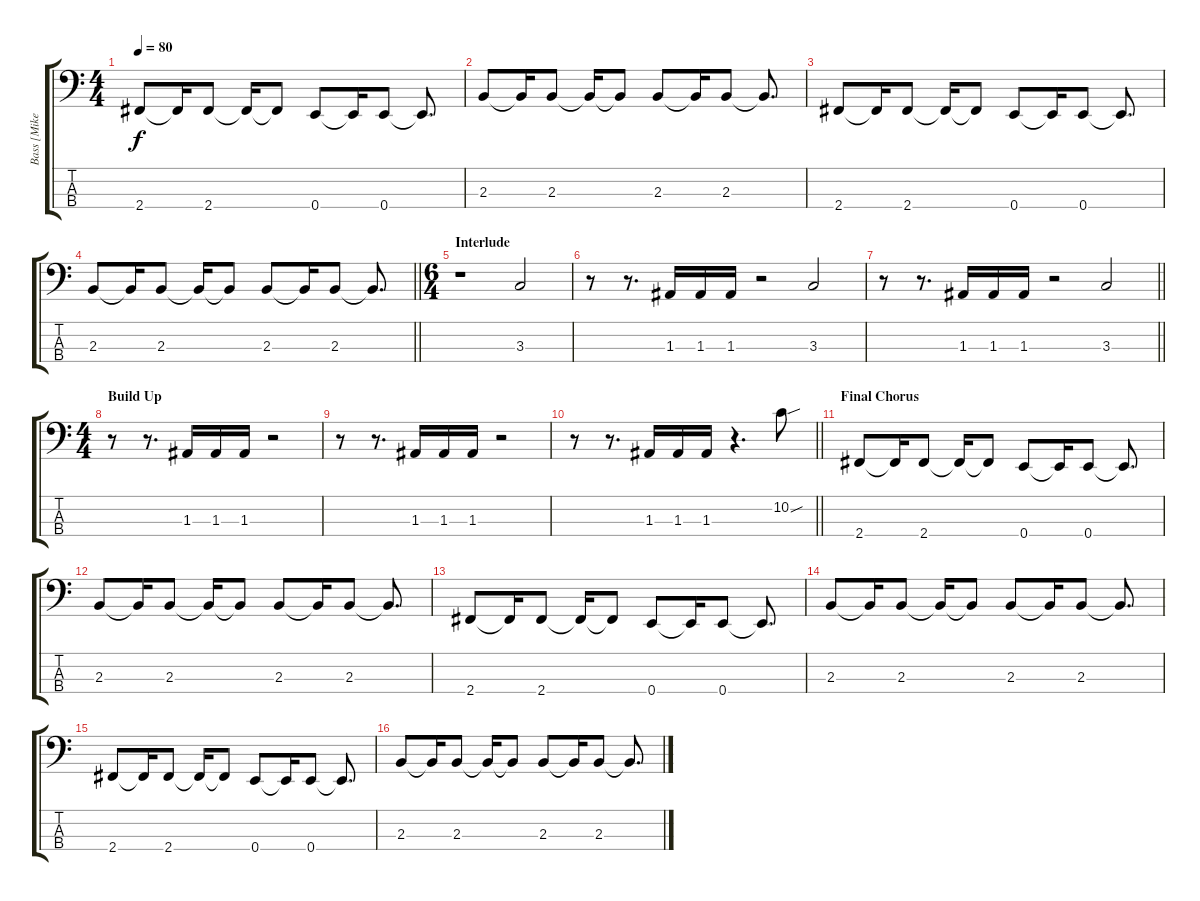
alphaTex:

\track ("Bass [Mike Hunter]" "Bass [Mike") {instrument electricbassfinger}
\staff {score tabs}
\tuning (G2 D2 A1 E1) {hide}
\ts (4 4)
\tempo 80
\clef f4
\ks c
2.4.8{dy f} 2.4{t}.16 2.4.8 2.4{t}.16 2.4{t}.8 0.4.8 0.4{t}.16 0.4.8 0.4{t}.8{d} |
2.3.8 2.3{t}.16 2.3.8 2.3{t}.16 2.3{t}.8 2.3.8 2.3{t}.16 2.3.8 2.3{t}.8{d} |
2.4.8 2.4{t}.16 2.4.8 2.4{t}.16 2.4{t}.8 0.4.8 0.4{t}.16 0.4.8 0.4{t}.8{d} |
\barLineRight lightlight
2.3.8 2.3{t}.16 2.3.8 2.3{t}.16 2.3{t}.8 2.3.8 2.3{t}.16 2.3.8 2.3{t}.8{d} |
\ts (6 4)
\section ("" "Interlude")
r.1 3.3.2 |
r.8 r.8{d} 1.3.16 1.3.16 1.3.16 r.2 3.3.2 |
\barLineRight lightlight
r.8 r.8{d} 1.3.16 1.3.16 1.3.16 r.2 3.3.2 |
\ts (4 4)
\section ("" "Build Up")
r.8 r.8{d} 1.3.16 1.3.16 1.3.16 r.2 |
r.8 r.8{d} 1.3.16 1.3.16 1.3.16 r.2 |
\barLineRight lightlight
r.8 r.8{d} 1.3.16 1.3.16 1.3.16 r.4{d} 10.2{sou}.8 |
\section ("" "Final Chorus")
2.4.8 2.4{t}.16 2.4.8 2.4{t}.16 2.4{t}.8 0.4.8 0.4{t}.16 0.4.8 0.4{t}.8{d} |
2.3.8 2.3{t}.16 2.3.8 2.3{t}.16 2.3{t}.8 2.3.8 2.3{t}.16 2.3.8 2.3{t}.8{d} |
2.4.8 2.4{t}.16 2.4.8 2.4{t}.16 2.4{t}.8 0.4.8 0.4{t}.16 0.4.8 0.4{t}.8{d} |
2.3.8 2.3{t}.16 2.3.8 2.3{t}.16 2.3{t}.8 2.3.8 2.3{t}.16 2.3.8 2.3{t}.8{d} |
2.4.8 2.4{t}.16 2.4.8 2.4{t}.16 2.4{t}.8 0.4.8 0.4{t}.16 0.4.8 0.4{t}.8{d} |
2.3.8 2.3{t}.16 2.3.8 2.3{t}.16 2.3{t}.8 2.3.8 2.3{t}.16 2.3.8 2.3{t}.8{d}
